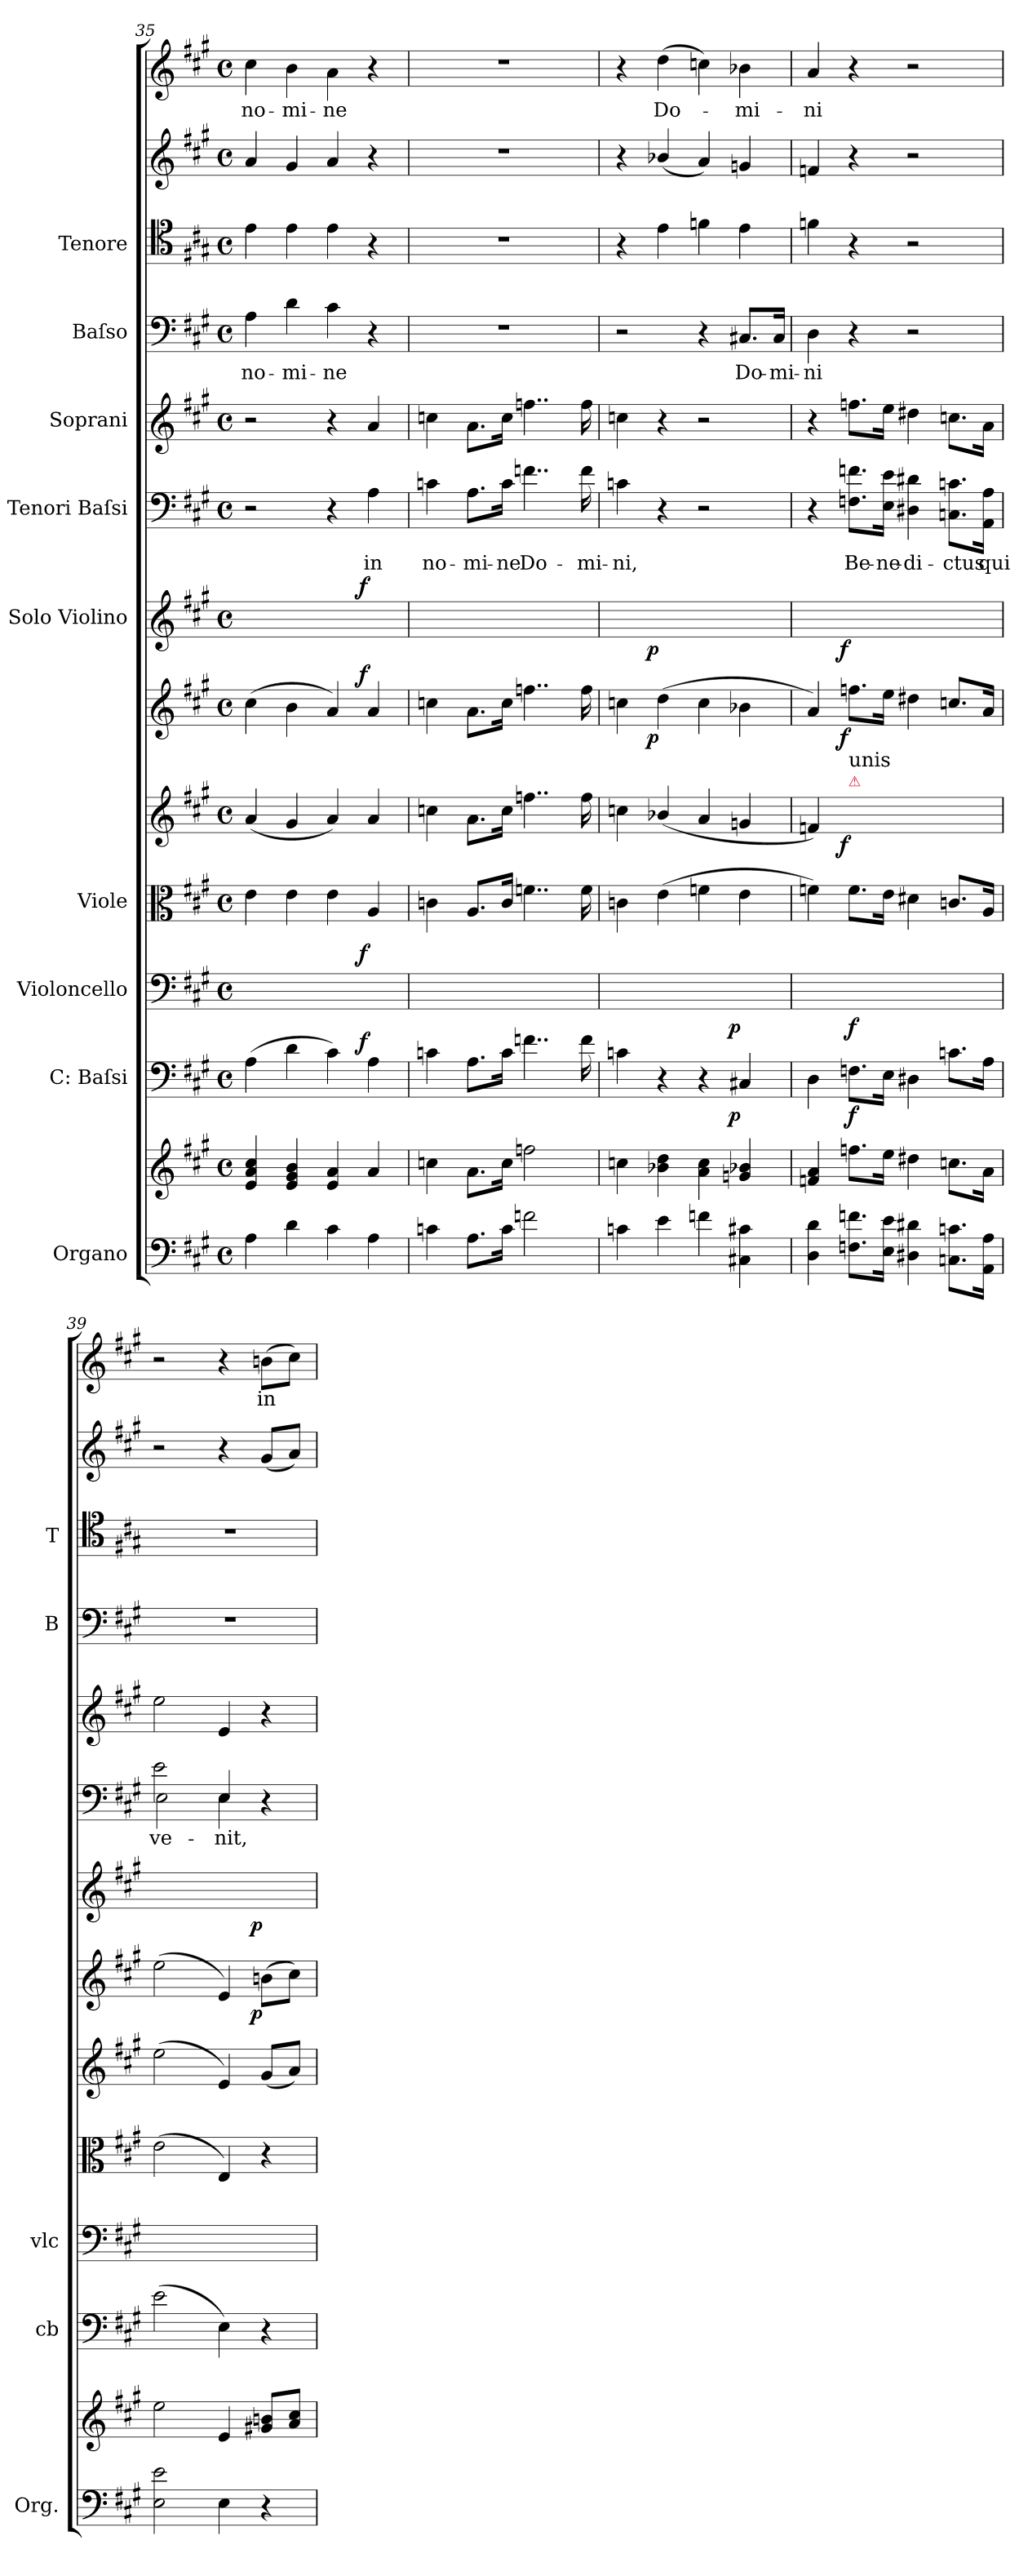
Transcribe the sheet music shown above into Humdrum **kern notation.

**kern	**kern	**kern	**dynam	**kern	**dynam	**kern	**kern	**dynam	**kern	**dynam	**kern	**dynam	**kern	**text	**kern	**kern	**text	**kern	**kern	**kern	**text
*part13	*part13	*part12	*part12	*part11	*part11	*part10	*part9	*part9	*part8	*part8	*part7	*part7	*part6	*part6	*part5	*part4	*part4	*part3	*part2	*part1	*part1
*staff14	*staff13	*staff12	*staff12	*staff11	*staff11	*staff10	*staff9	*staff9	*staff8	*staff8	*staff7	*staff7	*staff6	*staff6	*staff5	*staff4	*staff4	*staff3	*staff2	*staff1	*staff1
*I"Organo	*	*I"C: Baſsi	*	*I"Violoncello	*	*I"Viole	*	*	*	*	*I"Solo Violino	*	*I"Tenori Baſsi	*	*I"Soprani	*I"Baſso	*	*I"Tenore	*	*	*
*I'Org.	*	*I'cb	*	*I'vlc	*	*	*	*	*	*	*	*	*	*	*	*I'B	*	*I'T	*	*	*
*clefF4	*clefG2	*clefF4	*	*clefF4	*	*clefC3	*clefG2	*	*clefG2	*	*clefG2	*	*clefF4	*	*clefG2	*clefF4	*	*clefC4	*clefG2	*clefG2	*
*k[f#c#g#]	*k[f#c#g#]	*k[f#c#g#]	*	*k[f#c#g#]	*	*k[f#c#g#]	*k[f#c#g#]	*	*k[f#c#g#]	*	*k[f#c#g#]	*	*k[f#c#g#]	*	*k[f#c#g#]	*k[f#c#g#]	*	*k[f#c#g#]	*k[f#c#g#]	*k[f#c#g#]	*
*M4/4	*M4/4	*M4/4	*	*M4/4	*	*M4/4	*M4/4	*	*M4/4	*	*M4/4	*	*M4/4	*	*M4/4	*M4/4	*	*M4/4	*M4/4	*M4/4	*
*met(c)	*met(c)	*met(c)	*	*met(c)	*	*met(c)	*met(c)	*	*met(c)	*	*met(c)	*	*met(c)	*	*met(c)	*met(c)	*	*met(c)	*met(c)	*met(c)	*
=35	=35	=35	=35	=35	=35	=35	=35	=35	=35	=35	=35	=35	=35	=35	=35	=35	=35	=35	=35	=35	=35
4A\	4e/ 4a/ 4cc#/	(4A\	.	(4A\yy	.	4e\	(4a/	.	(4cc#\	.	(4cc#\yy	.	2r	.	2r	4A\	no-	4e\	4a/	4cc#\	no-
4d\	4e/ 4g#/ 4b/	4d\	.	4d\yy	.	4e\	4g#/	.	4b\	.	4b\yy	.	.	.	.	4d\	-mi-	4e\	4g#/	4b\	-mi-
4c#\	4e/ 4a/	4c#\)	.	4c#\yy)	.	4e\	4a/)	.	4a/)	.	4a/yy)	.	4r	.	4r	4c#\	-ne	4e\	4a/	4a\	-ne
!	!	!	!LO:DY:a:rj	!	!LO:DY:a:rj	!	!	!	!	!LO:DY:a:rj	!	!LO:DY:a:rj	!	!	!	!	!	!	!	!	!
4A\	4a/	4A\	f	4A\yy	f	4A/	4a/	.	4a/	f	4a/yy	f	4A\	in	4a/	4r	.	4r	4r	4r	.
=36	=36	=36	=36	=36	=36	=36	=36	=36	=36	=36	=36	=36	=36	=36	=36	=36	=36	=36	=36	=36	=36
4cn\	4ccn\	4cn\	.	4cn\yy	.	4cn\	4ccn\	.	4ccn\	.	4ccn\yy	.	4cn\	no-	4ccn\	1r	.	1r	1r	1r	.
8.A\L	8.a\L	8.A\L	.	8.A\Lyy	.	8.A/L	8.a\L	.	8.a\L	.	8.a\Lyy	.	8.A\L	-mi-	8.a\L	.	.	.	.	.	.
16c\Jk	16cc\Jk	16c\Jk	.	16c\Jkyy	.	16c/Jk	16cc\Jk	.	16cc\Jk	.	16cc\Jkyy	.	16c\Jk	-ne	16cc\Jk	.	.	.	.	.	.
2fn\	2ffn\	4..fn\	.	4..fn\yy	.	4..fn\	4..ffn\	.	4..ffn\	.	4..ffn\yy	.	4..fn\	Do-	4..ffn\	.	.	.	.	.	.
.	.	16f\	.	16f\yy	.	16f\	16ff\	.	16ff\	.	16ff\yy	.	16f\	-mi-	16ff\	.	.	.	.	.	.
=37	=37	=37	=37	=37	=37	=37	=37	=37	=37	=37	=37	=37	=37	=37	=37	=37	=37	=37	=37	=37	=37
4cn\	4ccn\	4cn\	.	4cn\yy	.	4cn\	4ccn\	.	4ccn\	.	4ccn\yy	.	4cn\	-ni,	4ccn\	2r	.	4r	4r	4r	.
!	!	!	!	!	!	!	!	!	!	!LO:DY:rj	!	!LO:DY:rj	!	!	!	!	!	!	!	!	!
4e\	4b-X\ 4dd\	4r	.	4ryy	.	(4e\	(4b-X/	.	(4dd\	p	(4dd\yy	p	4r	.	4r	.	.	4e\	(4b-X/	(4dd\	Do-
4fn\	4a\ 4cc\	4r	.	4ryy	.	4fn\	4a/	.	4cc\	.	4cc\yy	.	2r	.	2r	4r	.	4fn\	4a/)	4ccn\)	.
!	!	!	!LO:DY:rj	!	!LO:DY:rj	!	!	!	!	!	!	!	!	!	!	!	!	!	!	!	!
4C#X\ 4c#X\	4gn/ 4b-X/	4C#X/	p	4C#X/yy	p	4e\	4gn/	.	4b-X\	.	4b-X\yy	.	.	.	.	8.C#X/L	Do-	4e\	4gn/	4b-X\	-mi-
.	.	.	.	.	.	.	.	.	.	.	.	.	.	.	.	16C#/Jk	-mi-	.	.	.	.
=38	=38	=38	=38	=38	=38	=38	=38	=38	=38	=38	=38	=38	=38	=38	=38	=38	=38	=38	=38	=38	=38
4D\ 4d\	4fn/ 4a/	4D\	.	4D\yy	.	4fn\)	4fn/)	.	4a/)	.	4a/yy)	.	4r	.	4r	4D\	-ni	4fn\	4fn/	4a/	-ni
!	!	!	!	!	!	!	!LO:TX:a:color=crimson:t=⚠	!	!	!	!	!	!	!	!	!	!	!	!	!	!
!	!	!	!	!	!	!	!LO:TX:a:t=unis	!	!	!	!	!	!	!	!	!	!	!	!	!	!
!	!	!	!	!	!	!	!	!LO:DY:rj	!	!LO:DY:rj	!	!LO:DY:rj	!	!	!	!	!	!	!	!	!
8.Fn\ 8.fn\L	8.ffn\L	8.Fn\L	f	8.Fn\Lyy	f	8.f\L	8.ffn\Lyy	f	8.ffn\L	f	8.ffn\Lyy	f	8.Fn\ 8.fn\L	Be-	8.ffn\L	4r	.	4r	4r	4r	.
16E\ 16e\Jk	16ee\Jk	16E\Jk	.	16E\Jkyy	.	16e\Jk	16ee\Jkyy	.	16ee\Jk	.	16ee\Jkyy	.	16E\ 16e\Jk	-ne-	16ee\Jk	.	.	.	.	.	.
4D#X\ 4d#X\	4dd#X\	4D#X\	.	4D#X\yy	.	4d#X\	4dd#X\yy	.	4dd#X\	.	4dd#X\yy	.	4D#X\ 4d#X\	-di-	4dd#X\	2r	.	2r	2r	2r	.
8.Cn\ 8.cn\L	8.ccn\L	8.cn\L	.	8.cn\Lyy	.	8.cn/L	8.ccn/Lyy	.	8.ccn/L	.	8.ccn/Lyy	.	8.Cn\ 8.cn\L	-ctus	8.ccn\L	.	.	.	.	.	.
16AA\ 16A\Jk	16a\Jk	16A\Jk	.	16A\Jkyy	.	16A/Jk	16a/Jkyy	.	16a/Jk	.	16a/Jkyy	.	16AA\ 16A\Jk	qui	16a\Jk	.	.	.	.	.	.
=39	=39	=39	=39	=39	=39	=39	=39	=39	=39	=39	=39	=39	=39	=39	=39	=39	=39	=39	=39	=39	=39
*	*	*	*	*	*	*	*	*	*	*	*	*	*^	*	*	*	*	*	*	*	*
2E\ 2e\	2ee\	(2e\	.	(2e\yy	.	(2e\	(2ee\	.	(2ee\	.	(2ee\yy	.	2e\	2E\	ve-	2ee\	1r	.	1r	2r	2r	.
4E\	4e/	4E\)	.	4E\yy)	.	4E/)	4e/)	.	4e/)	.	4e/yy)	.	4E/	4E\	-nit,	4e/	.	.	.	4r	4r	.
!	!	!	!	!	!	!	!	!	!	!LO:DY:rj	!	!LO:DY:rj	!	!	!	!	!	!	!	!	!	!
4r	8g#X/ 8bn/L	4r	.	4ryy	.	4r	(8g#/L	.	(8bn\L	p	(8bn\Lyy	p	4r	4ryy	.	4r	.	.	.	(8g#/L	(8bn\L	in
.	8a/ 8cc#/J	.	.	.	.	.	8a/J)	.	8cc#\J)	.	8cc#\Jyy)	.	.	.	.	.	.	.	.	8a/J)	8cc#\J)	.
*	*	*	*	*	*	*	*	*	*	*	*	*	*v	*v	*	*	*	*	*	*	*	*
=	=	=	=	=	=	=	=	=	=	=	=	=	=	=	=	=	=	=	=	=	=
*-	*-	*-	*-	*-	*-	*-	*-	*-	*-	*-	*-	*-	*-	*-	*-	*-	*-	*-	*-	*-	*-
